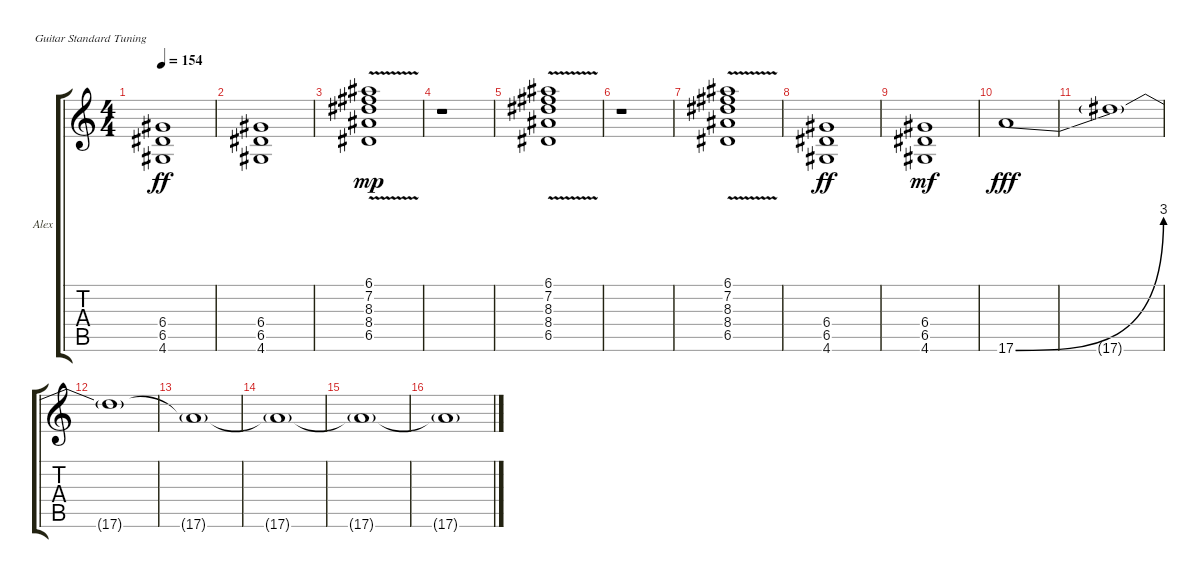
\defaultSystemsLayout 4
\bracketExtendMode groupsimilarinstruments
\firstSystemTrackNameOrientation horizontal
\otherSystemsTrackNameOrientation horizontal
\track ("Alex Turner" "Alex") {instrument distortionguitar}
\staff {score tabs}
\tuning (E4 B3 G3 D3 A2 E2)
\ts (4 4)
\tempo 154
\clef g2
\ks c
(4.6 6.5 6.4).1{dy ff} |
(4.6 6.5 6.4).1 |
(6.5{v} 6.1{v} 8.4{v} 8.3{v} 7.2{v}).1{dy mp} |
r.1 |
(6.5{v} 6.1{v} 8.4{v} 8.3{v} 7.2{v}).1 |
r.1 |
(6.5{v} 6.1{v} 8.4{v} 8.3{v} 7.2{v}).1 |
(4.6 6.5 6.4).1{dy ff} |
(4.6 6.5 6.4).1{dy mf} |
17.6{be (bend 0 0 59.4 12)}.1{dy fff} |
17.6{t}.1 |
17.6{t}.1 |
17.6{t}.1 |
17.6{t}.1 |
17.6{t}.1 |
17.6{t}.1
